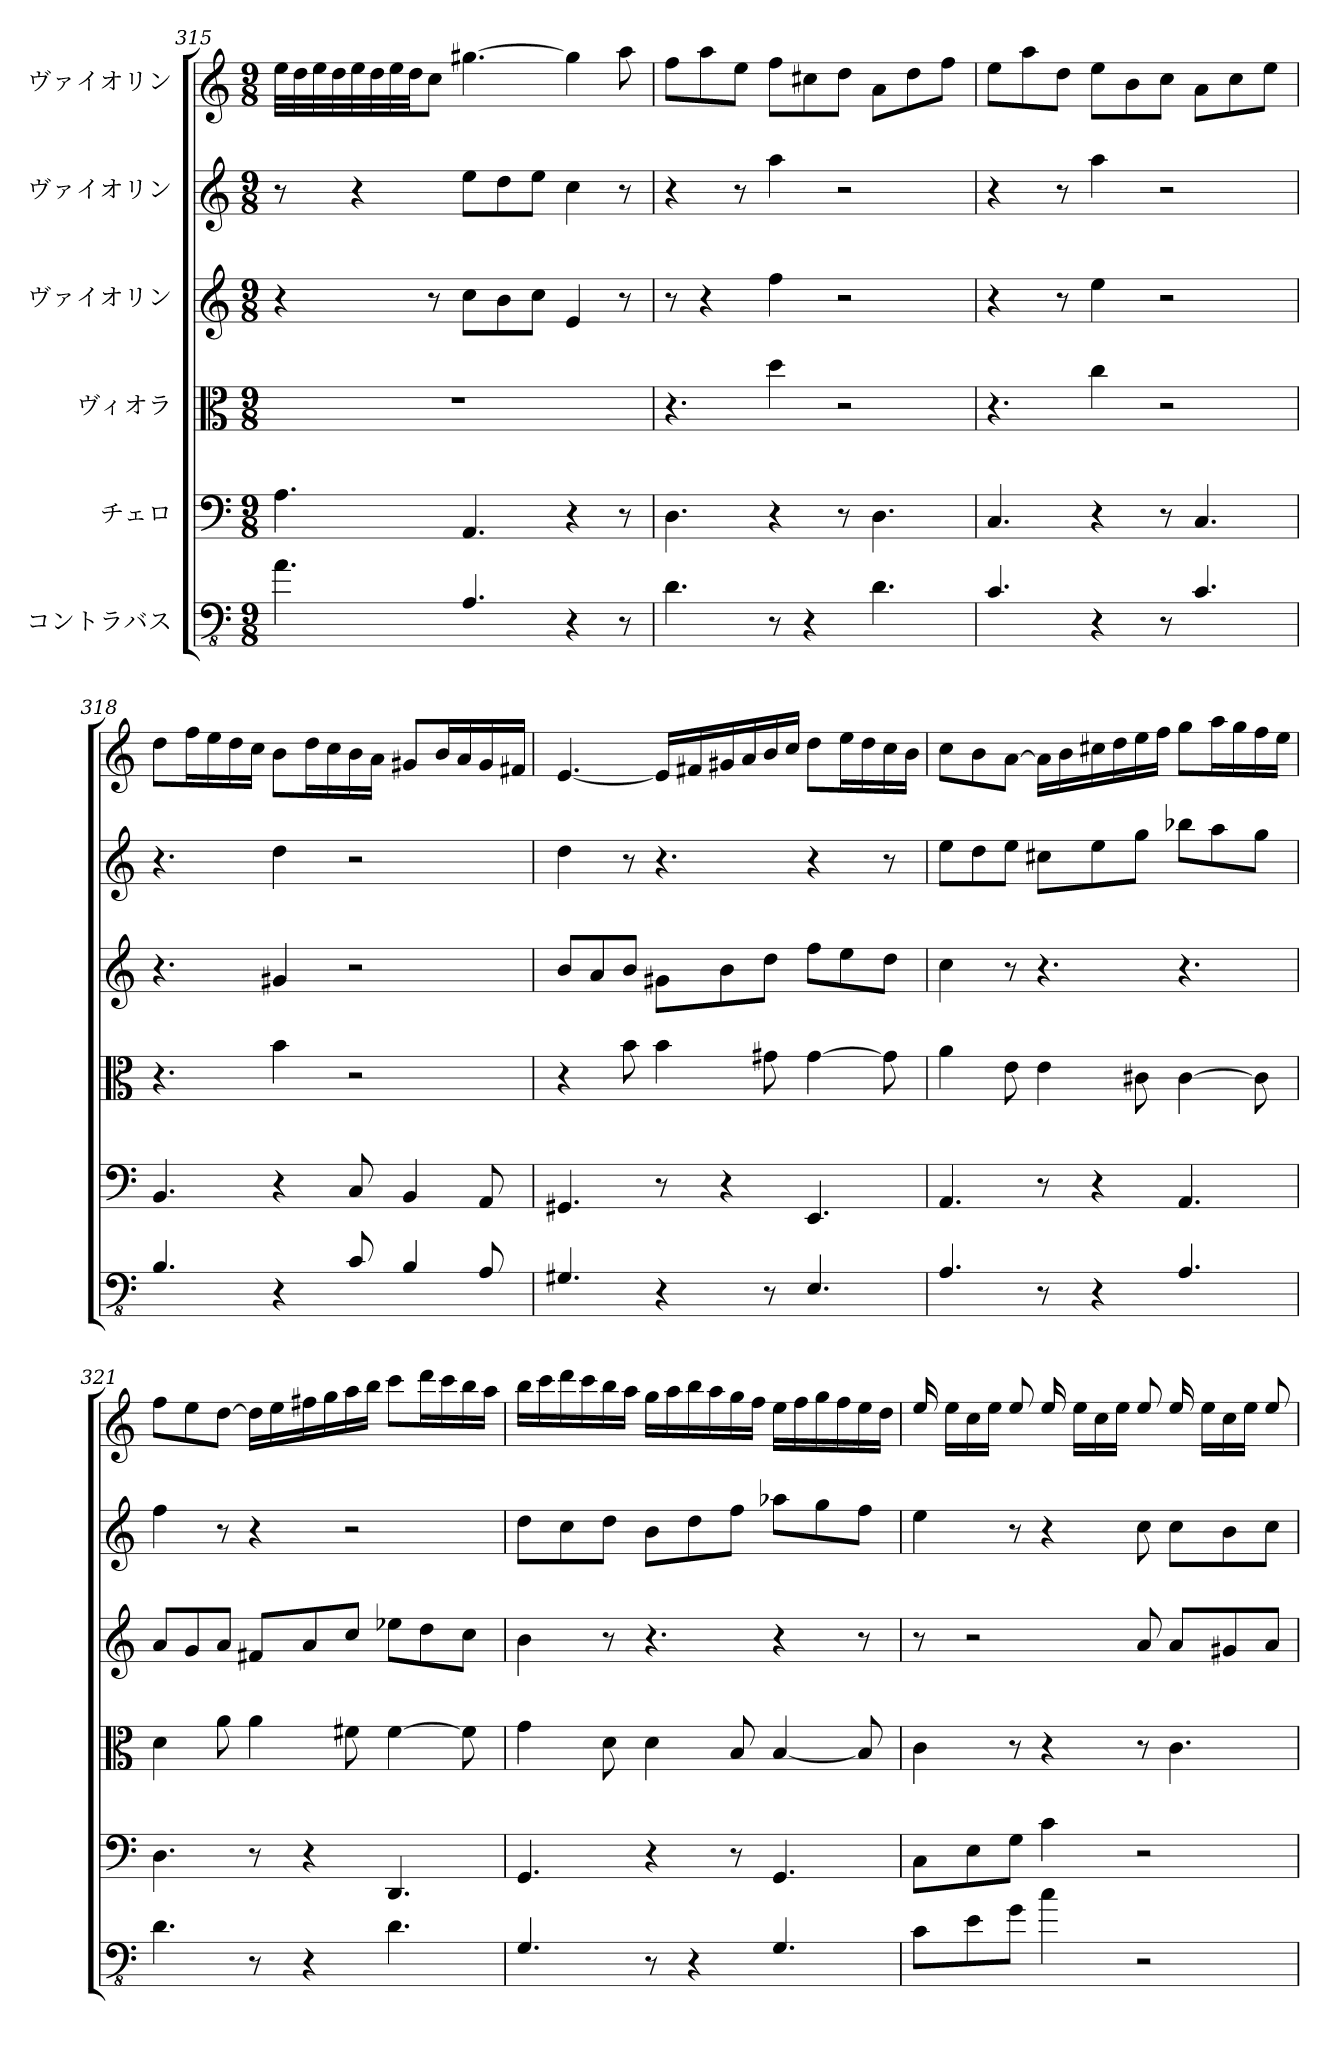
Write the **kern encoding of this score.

**kern	**kern	**kern	**kern	**kern	**kern
*part6	*part5	*part4	*part3	*part2	*part1
*staff6	*staff5	*staff4	*staff3	*staff2	*staff1
*I"コントラバス	*I"チェロ	*I"ヴィオラ	*I"ヴァイオリン	*I"ヴァイオリン	*I"ヴァイオリン
*clefFv4	*clefF4	*clefC3	*clefG2	*clefG2	*clefG2
*ITrd7c12	*	*	*	*	*
*k[]	*k[]	*k[]	*k[]	*k[]	*k[]
*M9/8	*M9/8	*M9/8	*M9/8	*M9/8	*M9/8
=315	=315	=315	=315	=315	=315
4.AA\	4.A\	8%9r	4r	8r	32ee\LLL
.	.	.	.	.	32dd\
.	.	.	.	.	32ee\
.	.	.	.	.	32dd\
.	.	.	.	4r	32ee\
.	.	.	.	.	32dd\
.	.	.	.	.	32ee\
.	.	.	.	.	32dd\JJ
.	.	.	8r	.	8cc\J
4.AAA/	4.AA/	.	8cc\L	8ee\L	[4.gg#X\
.	.	.	8b\	8dd\	.
.	.	.	8cc\J	8ee\J	.
4r	4r	.	4e/	4cc\	4gg#\]
8r	8r	.	8r	8r	8aa\
!!LO:LB:g=z
=316	=316	=316	=316	=316	=316
4.DD\	4.D\	4.r	8r	4r	8ff\L
.	.	.	4r	.	8aa\
.	.	.	.	8r	8ee\J
8r	4r	4dd\	4ff\	4aa\	8ff\L
4r	.	.	.	.	8cc#X\
.	8r	2r	2r	2r	8dd\J
4.DD\	4.D\	.	.	.	8a\L
.	.	.	.	.	8dd\
.	.	.	.	.	8ff\J
=317	=317	=317	=317	=317	=317
4.CC/	4.C/	4.r	4r	4r	8ee\L
.	.	.	.	.	8aa\
.	.	.	8r	8r	8dd\J
4r	4r	4cc\	4ee\	4aa\	8ee\L
.	.	.	.	.	8b\
8r	8r	2r	2r	2r	8cc\J
4.CC/	4.C/	.	.	.	8a\L
.	.	.	.	.	8cc\
.	.	.	.	.	8ee\J
=318	=318	=318	=318	=318	=318
4.BBB/	4.BB/	4.r	4.r	4.r	8dd\L
.	.	.	.	.	16ff\L
.	.	.	.	.	16ee\
.	.	.	.	.	16dd\
.	.	.	.	.	16cc\JJ
4r	4r	4b\	4g#X/	4dd\	8b\L
.	.	.	.	.	16dd\L
.	.	.	.	.	16cc\
8CC/	8C/	2r	2r	2r	16b\
.	.	.	.	.	16a\JJ
4BBB/	4BB/	.	.	.	8g#X/L
.	.	.	.	.	16b/L
.	.	.	.	.	16a/
8AAA/	8AA/	.	.	.	16g#/
.	.	.	.	.	16f#X/JJ
!!LO:PB:g=z
=319	=319	=319	=319	=319	=319
4.GGG#X/	4.GG#X/	4r	8b/L	4dd\	[4.e/
.	.	.	8a/	.	.
.	.	8b\	8b/J	8r	.
4r	8r	4b\	8g#X\L	4.r	16e/LL]
.	.	.	.	.	16f#X/
.	4r	.	8b\	.	16g#X/
.	.	.	.	.	16a/
8r	.	8g#X\	8dd\J	.	16b/
.	.	.	.	.	16cc/JJ
4.EEE/	4.EE/	[4g#\	8ff\L	4r	8dd\L
.	.	.	8ee\	.	16ee\L
.	.	.	.	.	16dd\
.	.	8g#\]	8dd\J	8r	16cc\
.	.	.	.	.	16b\JJ
=320	=320	=320	=320	=320	=320
4.AAA/	4.AA/	4a\	4cc\	8ee\L	8cc\L
.	.	.	.	8dd\	8b\
.	.	8e\	8r	8ee\J	[8a\J
8r	8r	4e\	4.r	8cc#X\L	16a\LL]
.	.	.	.	.	16b\
4r	4r	.	.	8ee\	16cc#X\
.	.	.	.	.	16dd\
.	.	8c#X\	.	8gg\J	16ee\
.	.	.	.	.	16ff\JJ
4.AAA/	4.AA/	[4c#\	4.r	8bb-X\L	8gg\L
.	.	.	.	8aa\	16aa\L
.	.	.	.	.	16gg\
.	.	8c#\]	.	8gg\J	16ff\
.	.	.	.	.	16ee\JJ
!!LO:LB:g=z
=321	=321	=321	=321	=321	=321
4.DD\	4.D\	4d\	8a/L	4ff\	8ff\L
.	.	.	8g/	.	8ee\
.	.	8a\	8a/J	8r	[8dd\J
8r	8r	4a\	8f#X/L	4r	16dd\LL]
.	.	.	.	.	16ee\
4r	4r	.	8a/	.	16ff#X\
.	.	.	.	.	16gg\
.	.	8f#X\	8cc/J	2r	16aa\
.	.	.	.	.	16bb\JJ
4.DD\	4.DD/	[4f#\	8ee-X\L	.	8ccc\L
.	.	.	8dd\	.	16ddd\L
.	.	.	.	.	16ccc\
.	.	8f#\]	8cc\J	.	16bb\
.	.	.	.	.	16aa\JJ
=322	=322	=322	=322	=322	=322
4.GGG/	4.GG/	4g\	4b\	8dd\L	16bb\LL
.	.	.	.	.	16ccc\
.	.	.	.	8cc\	16ddd\
.	.	.	.	.	16ccc\
.	.	8d\	8r	8dd\J	16bb\
.	.	.	.	.	16aa\JJ
8r	4r	4d\	4.r	8b\L	16gg\LL
.	.	.	.	.	16aa\
4r	.	.	.	8dd\	16bb\
.	.	.	.	.	16aa\
.	8r	8B/	.	8ff\J	16gg\
.	.	.	.	.	16ff\JJ
4.GGG/	4.GG/	[4B/	4r	8aa-X\L	16ee\LL
.	.	.	.	.	16ff\
.	.	.	.	8gg\	16gg\
.	.	.	.	.	16ff\
.	.	8B/]	8r	8ff\J	16ee\
.	.	.	.	.	16dd\JJ
!!LO:PB:g=z
=323	=323	=323	=323	=323	=323
8CC\L	8C\L	4c\	8r	4ee\	16ee/
.	.	.	.	.	16ee\LL
8EE\	8E\	.	2r	.	16cc\
.	.	.	.	.	16ee\JJ
8GG\J	8G\J	8r	.	8r	8ee/
4C\	4c\	4r	.	4r	16ee/
.	.	.	.	.	16ee\LL
.	.	.	.	.	16cc\
.	.	.	.	.	16ee\JJ
2r	2r	8r	8a/	8cc\	8ee/
.	.	4.c\	8a/L	8cc\L	16ee/
.	.	.	.	.	16ee\LL
.	.	.	8g#X/	8b\	16cc\
.	.	.	.	.	16ee\JJ
.	.	.	8a/J	8cc\J	8ee/
=	=	=	=	=	=
*-	*-	*-	*-	*-	*-
